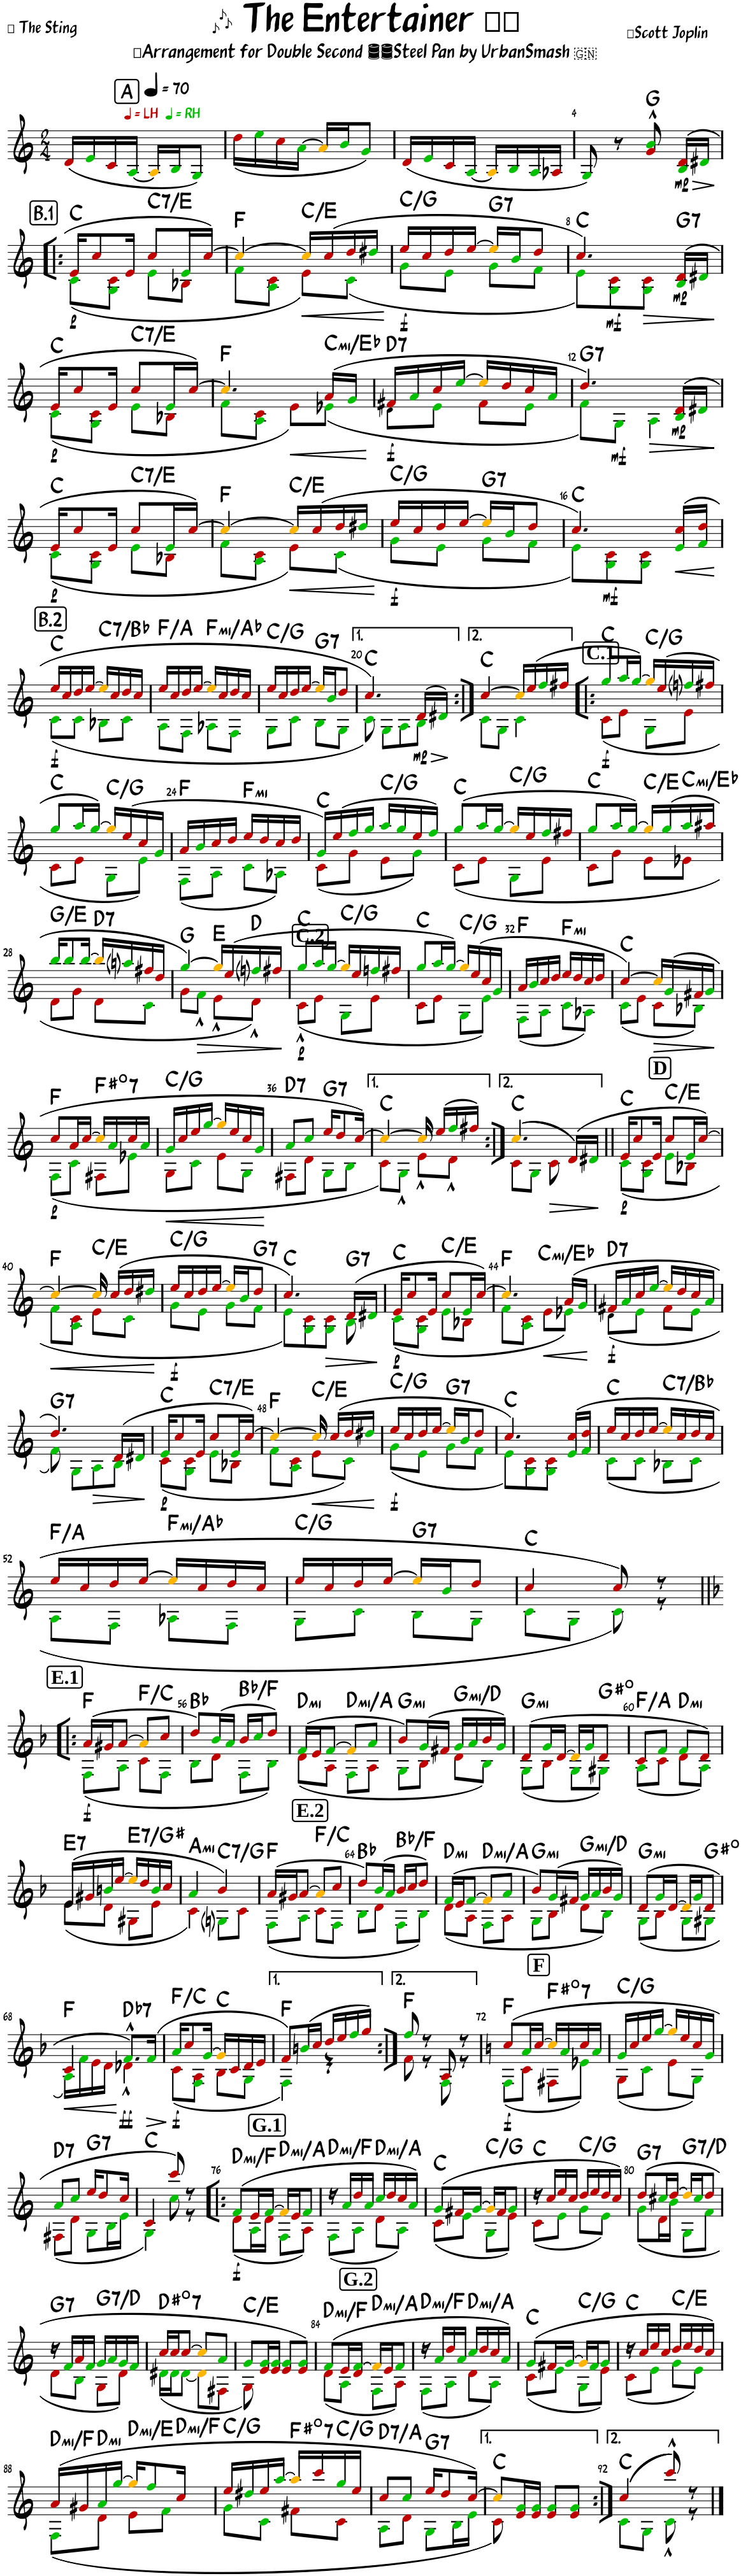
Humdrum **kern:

**kern	**dynam	**harte
*part1	*part1	*part1
*staff1	*staff1	*
*I"Alto Steel Drums	*	*
*I'A. St. Dr.	*	*
*clefG2	*	*
*k[]	*	*
*M2/4	*	*
*MM70	*	*
!!LO:REH:place=s1:a:B:rj:fs=14:t=A
=1	=1	=1
(16di/LL	.	.
16ej/	.	.
16ci/	.	.
!LO:TX:a:color=#C00000:t=[quarter] = LH	!	!
!LO:TX:a:color=#00C000:t=[quarter] = RH	!	!
[16Aj/JJ	.	.
16AZ/LL]	.	.
16Bj/J	.	.
8Gj/J)	.	.
=2	=2	=2
(<16ddi\LL	.	.
16eej\	.	.
16cci\	.	.
[16aj\JJ	.	.
16aZ/LL]	.	.
16bj/J	.	.
8gj/J)	.	.
=3	=3	=3
(16di/LL	.	.
16ej/	.	.
16ci/	.	.
[16Aj/JJ	.	.
16AZ/LL]	.	.
16Bj/	.	.
16Aj/	.	.
16A-Xi/JJ	.	.
=4	=4	=4
8Gj/)	.	.
8r	.	.
!	!	!LO:H:kt=N.C.
8gi/^^ 8bj/^^	.	N
!	!LO:HP:b	!
!	!LO:DY:n=1:b	!
(16Bj/ 16di/LL	> mp	.
16d#Xj/JJ	.	.
.	]	.
!!LO:LB:g=z
!!LO:REH:place=s1:a:B:rj:fs=14:t=B.1
=5!|:	=5!|:	=5!|:
*^	*	*
!	!	!LO:DY:b	!LO:H:kt=N.C.
16ei/KL	(8cj\L	p	N
8cci/	.	.	.
.	8Gj\ 8ci\J	.	.
16ei/Jk	.	.	.
!	!	!	!LO:H:kt=7
8cci/L	8ej\L	.	C:7/3
16ej/L	8B-Xi\J	.	.
[16cci/JJ)	.	.	.
=6	=6	=6	=6
!	!	!	!LO:H:kt=N.C.
4ccZ/_	8fj\L	.	N
.	8Aj\ 8ci\J	.	.
!	!	!LO:HP:b	!LO:H:kt=N.C.
16ccZ/LL]	8ei\L)	<	N
(16cci/	.	.	.
16ddi/	(8cj\J	.	.
16dd#Xj/JJ	.	.	.
*v	*v	*	*
.	[	.
=7	=7	=7
*^	*	*
!	!	!LO:DY:b	!LO:H:kt=N.C.
16eei/LL	8gj\L	f	N
16cci/	.	.	.
16ddi/	8ej\J	.	.
[16eei/JJ	.	.	.
!	!	!	!LO:H:kt=7
16eeZ/LL]	8gj\L	.	G:7
16bj/J	.	.	.
8ddi/J	8fj\J	.	.
=8	=8	=8	=8
!	!	!	!LO:H:kt=N.C.
4.cci/)	8ej\L)	.	N
!	!	!LO:DY:b	!
.	8Gj\ 8ci\	mf	.
!	!	!LO:HP:b	!
.	8Gj\ 8ci\J	>	.
!	!	!LO:DY:b	!LO:H:kt=7
(16Bj/ 16di/LL	8ryy	mp	G:7
16d#Xj/JJ	.	.	.
!!LO:LB:g=z	!!
=9	=9	=9	=9
!	!	!LO:DY:b	!LO:H:kt=N.C.
16ei/KL	(8cj\L	p	N
8cci/	.	.	.
.	8Gj\ 8ci\J	.	.
16ei/Jk	.	.	.
!	!	!	!LO:H:kt=7
8cci/L	8ej\L	.	C:7/3
16ej/L	8B-Xi\J	.	.
[16cci/JJ)	.	.	.
=10	=10	=10	=10
!	!	!	!LO:H:kt=N.C.
4.ccZ/]	8fj\L	.	N
.	8Aj\ 8ci\J	.	.
!	!	!LO:HP:b	!
.	8ei\L)	<	.
!	!	!	!LO:H:kt=mi
(16ai/LL	(8e-Xj\J	.	C:min/b3
16gj/JJ	.	.	.
*v	*v	*	*
.	]	.
=11	=11	=11
*^	*	*
!	!	!LO:DY:b	!LO:H:kt=7
16f#Xi/LL	8d!\L	f	D:7
16aj/	.	.	.
16cci/	8ej\J	.	.
[16eej/JJ	.	.	.
16eeZ/LL]	8f#i\L	.	.
16ddi/	.	.	.
16cci/	8ej\J	.	.
16aj/JJ	.	.	.
=12	=12	=12	=12
!	!	!	!LO:H:kt=7
4.ddi/)	8fj\L)	.	G:7
!	!	!LO:DY:b	!
.	8Gj\J	mf	.
!	!	!LO:HP:b	!
.	4Aj\	>	.
!	!	!LO:DY:b	!
(16Bj/ 16di/LL	.	mp	.
16d#Xj/JJ	.	.	.
*v	*v	*	*
.	[	.
!!LO:LB:g=z
=13	=13	=13
*^	*	*
!	!	!LO:DY:b	!LO:H:kt=N.C.
16ei/KL	(8cj\L	p	N
8cci/	.	.	.
.	8Gj\ 8ci\J	.	.
16ei/Jk	.	.	.
!	!	!	!LO:H:kt=7
8cci/L	8ej\L	.	C:7/3
16ej/L	8B-Xi\J	.	.
[16cci/JJ)	.	.	.
=14	=14	=14	=14
!	!	!	!LO:H:kt=N.C.
4ccZ/_	8fj\L	.	N
.	8Aj\ 8ci\J	.	.
!	!	!LO:HP:b	!LO:H:kt=N.C.
16ccZ/LL]	8ei\L)	<	N
(16cci/	.	.	.
16ddi/	(8cj\J	.	.
16dd#Xj/JJ	.	.	.
*v	*v	*	*
.	]	.
=15	=15	=15
*^	*	*
!	!	!LO:DY:b	!LO:H:kt=N.C.
16eei/LL	8gj\L	f	N
16cci/	.	.	.
16ddi/	8ej\J	.	.
[16eei/JJ	.	.	.
!	!	!	!LO:H:kt=7
16eeZ/LL]	8gj\L	.	G:7
16bj/J	.	.	.
8ddi/J	8fj\J	.	.
=16	=16	=16	=16
!	!	!	!LO:H:kt=N.C.
4.cci/)	8ej\L)	.	N
!	!	!LO:DY:b	!
.	8Gj\ 8ci\	mf	.
.	8Gj\ 8ci\J	.	.
!	!	!LO:HP:b	!
(16ej/ 16cci/LL	8ryy	<	.
16fj/ 16ddi/JJ	.	.	.
*v	*v	*	*
.	[	.
!!LO:LB:g=z
!!LO:REH:place=s1:a:B:rj:fs=14:t=B.2
=17	=17	=17
*^	*	*
!	!	!LO:DY:b	!LO:H:kt=N.C.
16eei/LL	(8cj\L	f	N
16cci/	.	.	.
16ddi/	8cj\J	.	.
[16eei/JJ	.	.	.
!	!	!	!LO:H:kt=7
16eeZ/LL]	8B-Xj\L	.	C:7/b7
16cci/	.	.	.
16ddi/	8cj\J	.	.
16cci/JJ	.	.	.
=18	=18	=18	=18
!	!	!	!LO:H:kt=N.C.
16eei/LL	8Aj\L	.	N
16cci/	.	.	.
16ddi/	8Fj\J	.	.
[16eei/JJ	.	.	.
!	!	!	!LO:H:kt=mi
16eeZ/LL]	8A-Xj\L	.	F:min/b3
16cci/	.	.	.
16ddi/	8Fj\J	.	.
16cci/JJ	.	.	.
=19	=19	=19	=19
!	!	!	!LO:H:kt=N.C.
16eei/LL	8Gj\L	.	N
16cci/	.	.	.
16ddi/	8cj\J	.	.
[16eei/JJ	.	.	.
!	!	!	!LO:H:kt=7
16eeZ/LL]	8Bj\L	.	G:7
16bj/J	.	.	.
8ddi/J	8Gj\J	.	.
=20	=20	=20	=20
!	!	!	!LO:H:kt=N.C.
4.cci/)	8cj\)	.	N
.	8Gj\L	.	.
.	8Aj\	.	.
!	!	!LO:HP:b	!
!	!	!LO:DY:n=1:b	!
(16di/LL	8Bj\J	> mp	.
16d#Xj/JJ)	.	.	.
*v	*v	*	*
.	[	.
=21:|!	=21:|!	=21:|!
*^	*	*
!	!	!	!LO:H:kt=N.C.
[4cci/	8cj\L	.	N
.	8Gj\J	.	.
16ccZ/LL]	4cj\	.	.
(16eei/	.	.	.
16ffj/	.	.	.
16ff#Xi/JJ	.	.	.
=22!|:	=22!|:	=22!|:	=22!|:
!LO:TX:a:B:t=C.1	!	!	!
!	!	!LO:DY:b	!LO:H:kt=N.C.
8ggj/L	(8ci\L	f	N
16aaj/L	8ei\J	.	.
[16ggj/JJ)	.	.	.
!	!	!	!LO:H:kt=N.C.
16ggZ/LL]	8Gj\L	.	N
(16eei/	.	.	.
16ffnVj/	8ei\J	.	.
16ff#Xi/JJ	.	.	.
!!LO:LB:g=z	!!
=23	=23	=23	=23
!	!	!	!LO:H:kt=N.C.
8ggj/L	8ci\L	.	N
16aaj/L	8ei\J	.	.
[16ggj/JJ)	.	.	.
!	!	!	!LO:H:kt=N.C.
16ggZ/LL]	8Gj\L	.	N
(16eei/	.	.	.
16cci/	8ej\J)	.	.
16gj/JJ	.	.	.
=24	=24	=24	=24
!	!	!	!LO:H:kt=N.C.
16ai/LL	(8Fj\L	.	N
16bj/	.	.	.
16cci/	8Aj\J	.	.
16ddi/JJ	.	.	.
!	!	!	!LO:H:kt=mi
16eei/LL	8cj\L	.	F:min
16ddi/	.	.	.
16cci/	8A-Xj\J)	.	.
16ddi/JJ	.	.	.
=25	=25	=25	=25
!	!	!	!LO:H:kt=N.C.
16gj/LL)	(8ci\L	.	N
(16eei/	.	.	.
16ffj/	8gi\J	.	.
16ggj/JJ	.	.	.
!	!	!	!LO:H:kt=N.C.
16aaj/LL	8ei\L	.	N
16ggj/	.	.	.
16eei/	8gj\J)	.	.
16ffj/JJ)	.	.	.
=26	=26	=26	=26
!	!	!	!LO:H:kt=N.C.
(8ggj/L	(8ci\L	.	N
16aaj/L	8ei\J	.	.
[16ggj/JJ	.	.	.
!	!	!	!LO:H:kt=N.C.
16ggZ/LL]	8Gj\L	.	N
16eei/	.	.	.
16ffj/	8ei\J	.	.
16ff#Xi/JJ	.	.	.
=27	=27	=27	=27
!	!	!	!LO:H:kt=N.C.
8ggj/L	8ci\L	.	N
16aaj/L	8gi\J	.	.
[16ggj/JJ)	.	.	.
!	!	!	!LO:H:kt=N.C.
16ggZ/LL]	8ei\L	.	N
(16ggj/	.	.	.
!	!	!	!LO:H:kt=mi
16aaj/	8e-Xi\J	.	C:min/b3
16aa#Xi/JJ	.	.	.
!!LO:LB:g=z	!!
=28	=28	=28	=28
!	!	!	!LO:H:kt=N.C.
16bbj/KL	8di\L	.	N
8bbj/	.	.	.
.	8gi\J	.	.
[16bbj/Jk	.	.	.
!	!	!	!LO:H:kt=7
16bbZ/LL]	8di\L	.	D:7
16aanVj/	.	.	.
16ff#Xi/	8cj\J	.	.
16ddi/JJ	.	.	.
=29	=29	=29	=29
!	!	!	!LO:H:kt=N.C.
[4ggj/)	8gi\L	.	N
!	!	!LO:HP:b	!
.	8f^^j\J	>	.
!	!	!	!LO:H:kt=N.C.
16ggZ/LL]	8e^^i\L	.	N
(16eei/	.	.	.
!	!	!	!LO:H:kt=N.C.
16ffnVj/	8d^^i\J)	.	N
16ff#Xi/JJ	.	.	.
*v	*v	*	*
.	]	.
=30	=30	=30
*^	*	*
!LO:TX:a:B:t=C.2	!	!	!
!	!	!LO:DY:b	!LO:H:kt=N.C.
8ggj/L	(8c^^i\L	p	N
16aaj/L	8ei\J	.	.
[16ggj/JJ	.	.	.
!	!	!	!LO:H:kt=N.C.
16ggZ/LL]	8Gj\L	.	N
16eei/	.	.	.
16ffnj/	8ei\J	.	.
16ff#Xi/JJ	.	.	.
=31	=31	=31	=31
!	!	!	!LO:H:kt=N.C.
8ggj/L	8ci\L	.	N
16aaj/L	8ei\J	.	.
[16ggj/JJ)	.	.	.
!	!	!	!LO:H:kt=N.C.
16ggZ/LL]	8Gj\L	.	N
(16eei/	.	.	.
16cci/	8ej\J)	.	.
16gj/JJ	.	.	.
=32	=32	=32	=32
!	!	!	!LO:H:kt=N.C.
16ai/LL	(8Fj\L	.	N
16bj/	.	.	.
16cci/	8Aj\J	.	.
16ddi/JJ	.	.	.
!	!	!	!LO:H:kt=mi
16eei/LL	8cj\L	.	F:min
16ddi/	.	.	.
16cci/	8A-Xj\J)	.	.
16ddi/JJ	.	.	.
=33	=33	=33	=33
!	!	!	!LO:H:kt=N.C.
[4cci/)	(8cj\L	.	N
.	8ei\J	.	.
!	!	!LO:HP:b	!
16ccZ/LL]	8ci\L	>	.
(16gj/	.	.	.
16f#Xi/	8B-Xj\J)	.	.
16gj/JJ	.	.	.
*v	*v	*	*
.	]	.
!!LO:LB:g=z
=34	=34	=34
*^	*	*
!	!	!LO:DY:b	!LO:H:kt=N.C.
8cci/L	(8Fj\L	p	N
16ai/L	8cj\J	.	.
[16cci/JJ	.	.	.
!	!	!	!LO:H:kt=7
16ccZ/LL]	8F#Xi\L	.	F#:dim7
16aj/	.	.	.
16cci/	8e-Xj\J	.	.
16aj/JJ	.	.	.
=35	=35	=35	=35
!	!	!LO:HP:b	!LO:H:kt=N.C.
16gj/LL	8Gi\L	<	N
16cci/	.	.	.
16eei/	8cj\J	.	.
[16ggj/JJ	.	.	.
16ggZ/LL]	8ei\L	.	.
16eei/	.	.	.
16cci/	8Gj\J	.	.
16gj/JJ	.	.	.
*v	*v	*	*
.	]	.
=36	=36	=36
*^	*	*
!	!	!	!LO:H:kt=7
8aj/L	8F#Xi\L	.	D:7
8ccj/J	8di\J	.	.
!	!	!	!LO:H:kt=7
16eei/KL	8Gj\L	.	G:7
8ddi/	.	.	.
.	8Bj\J	.	.
[16cci/Jk)	.	.	.
=37	=37	=37	=37
!	!	!	!LO:H:kt=N.C.
4ccZ/_	8ci\L)	.	N
.	8G^^j\J	.	.
16ccZ/]	8e^^i\L	.	.
(16eei/LL	.	.	.
16ffj/	8d^^i\J	.	.
16ff#Xi/JJ)	.	.	.
=38:|!	=38:|!	=38:|!	=38:|!
!	!	!	!LO:H:kt=N.C.
((>4.ccZ/	8ci\L	.	N
.	8Gj\J	.	.
!	!	!LO:HP:b	!
.	8ci\	>	.
(16di/LL))	8ryy	.	.
16d#Xj/JJ	.	.	.
*v	*v	*	*
.	[	.
=39||	=39||	=39||
*^	*	*
!LO:TX:a:B:t=D	!	!	!
!	!	!LO:DY:b	!LO:H:kt=N.C.
16ei/KL	(8cj\L	p	N
8cci/	.	.	.
.	8Gj\ 8ci\J	.	.
16ei/Jk	.	.	.
!	!	!	!LO:H:kt=N.C.
8cci/L	8ej\L	.	N
16ej/L	8B-Xi\J	.	.
[16cci/JJ)	.	.	.
!!LO:LB:g=z	!!
=40	=40	=40	=40
!	!	!LO:HP:b	!LO:H:kt=N.C.
4ccZ/_	8fj\L	<	N
.	8Aj\ 8ci\J	.	.
!	!	!	!LO:H:kt=N.C.
16ccZ/]	8ei\L	.	N
(16cci/LL	.	.	.
16ddi/	8cj\J	.	.
16dd#Xj/JJ	.	.	.
*v	*v	*	*
.	]	.
=41	=41	=41
*^	*	*
!	!	!LO:DY:b	!LO:H:kt=N.C.
16eei/LL	8gj\L	f	N
16cci/	.	.	.
16ddi/	8ej\J	.	.
[16eei/JJ	.	.	.
16eeZ/LL]	8gj\L	.	.
16bj/J	.	.	.
!	!	!	!LO:H:kt=7
8ddi/J	8fj\J	.	G:7
=42	=42	=42	=42
!	!	!	!LO:H:kt=N.C.
4.cci/)	8ej\L)	.	N
.	8Gj\ 8ci\	.	.
!	!	!LO:HP:b	!
.	8Gj\ 8ci\J	>	.
!	!	!	!LO:H:kt=7
(16di/LL	8Bj\	.	G:7
16d#Xj/JJ	.	.	.
*v	*v	*	*
.	[	.
=43	=43	=43
*^	*	*
!	!	!LO:DY:b	!LO:H:kt=N.C.
16ei/KL	(8cj\L	p	N
8cci/	.	.	.
.	8Gj\ 8ci\J	.	.
16ei/Jk	.	.	.
!	!	!	!LO:H:kt=N.C.
8cci/L	8ej\L	.	N
16ej/L	8B-Xi\J	.	.
[16cci/JJ)	.	.	.
=44	=44	=44	=44
!	!	!	!LO:H:kt=N.C.
4.ccZ/]	8fj\L	.	N
.	8Aj\ 8ci\J	.	.
!	!	!LO:HP:b	!
.	8ei\L	<	.
!	!	!	!LO:H:kt=mi
(16ai/LL	8e-Xj\J)	.	C:min/b3
16gj/JJ	.	.	.
*v	*v	*	*
.	]	.
=45	=45	=45
*^	*	*
!	!	!LO:DY:b	!LO:H:kt=7
16f#Xi/LL	(8d!\L	f	D:7
16aj/	.	.	.
16cci/	8ej\J	.	.
[16eej/JJ	.	.	.
16eeZ/LL]	8f#i\L	.	.
16ddi/	.	.	.
16cci/	8ej\J	.	.
16aj/JJ	.	.	.
!!LO:LB:g=z	!!
=46	=46	=46	=46
!	!	!	!LO:H:kt=7
4.ddi/)	8fj\)	.	G:7
.	8Gj\L	.	.
!	!	!LO:HP:b	!
.	8Aj\	>	.
(16di/LL	8Bj\J	.	.
16d#Xj/JJ	.	.	.
*v	*v	*	*
.	[	.
=47	=47	=47
*^	*	*
!	!	!LO:DY:b	!LO:H:kt=N.C.
16ej/KL	(8ci\L	p	N
8cci/	.	.	.
.	8Gj\ 8ci\J	.	.
16ei/Jk	.	.	.
!	!	!	!LO:H:kt=7
8cci/L	8ej\L	.	C:7/3
16ej/L	8B-Xi\J	.	.
[16cci/JJ)	.	.	.
=48	=48	=48	=48
!	!	!	!LO:H:kt=N.C.
4ccZ/_	8fj\L	.	N
.	8Aj\ 8ci\J	.	.
!	!	!LO:HP:b	!LO:H:kt=N.C.
16ccZ/]	8ei\L	<	N
(16cci/LL	.	.	.
16ddi/	8cj\J)	.	.
16dd#Xj/JJ	.	.	.
*v	*v	*	*
.	]	.
=49	=49	=49
*^	*	*
!	!	!LO:DY:b	!LO:H:kt=N.C.
16eei/LL	(8gj\L	f	N
16cci/	.	.	.
16ddi/	8ej\J	.	.
[16eei/JJ	.	.	.
!	!	!	!LO:H:kt=7
16eeZ/LL]	8gj\L	.	G:7
16bj/J	.	.	.
8ddi/J	8fj\J	.	.
=50	=50	=50	=50
!	!	!	!LO:H:kt=N.C.
4.cci/)	8ej\L)	.	N
.	8Gj\ 8ci\	.	.
.	8Gj\ 8ci\J	.	.
(16ej/ 16cci/LL	8ryy	.	.
16fj/ 16ddi/JJ	.	.	.
=51	=51	=51	=51
!	!	!	!LO:H:kt=N.C.
16eei/LL	(8cj\L	.	N
16cci/	.	.	.
16ddi/	8cj\J	.	.
[16eei/JJ	.	.	.
!	!	!	!LO:H:kt=7
16eeZ/LL]	8B-Xj\L	.	C:7/b7
16cci/	.	.	.
16ddi/	8cj\J	.	.
16cci/JJ	.	.	.
!!LO:LB:g=z	!!
=52	=52	=52	=52
!	!	!	!LO:H:kt=N.C.
16eei/LL	8Aj\L	.	N
16cci/	.	.	.
16ddi/	8Fj\J	.	.
[16eei/JJ	.	.	.
!	!	!	!LO:H:kt=mi
16eeZ/LL]	8A-Xj\L	.	F:min/b3
16cci/	.	.	.
16ddi/	8Fj\J	.	.
16cci/JJ	.	.	.
=53	=53	=53	=53
!	!	!	!LO:H:kt=N.C.
16eei/LL	8Gj\L	.	N
16cci/	.	.	.
16ddi/	8cj\J	.	.
[16eei/JJ	.	.	.
!	!	!	!LO:H:kt=7
16eeZ/LL]	8Bj\L	.	G:7
16bj/J	.	.	.
8ddi/J	8Gj\J	.	.
=54	=54	=54	=54
!	!	!	!LO:H:kt=N.C.
4cci/	8cj\L	.	N
.	8Gj\J	.	.
8cci/)	8cj\)	.	.
8r	8r	.	.
!!LO:LB:g=z	!!
=55!|:	=55!|:	=55!|:	=55!|:
*k[b-]	*	*	*
!LO:TX:a:B:t=E.1	!	!	!
!	!	!LO:DY:b	!LO:H:kt=N.C.
(16ai/LL	(8Fj\L	f	N
16g#Xi/J	.	.	.
[8ai/J	8Aj\J	.	.
!	!	!	!LO:H:kt=N.C.
8aZ/L]	8ci\L	.	N
8cci/J	8Fj\J	.	.
=56	=56	=56	=56
!	!	!	!LO:H:kt=N.C.
8ddi/L)	8B-j\L	.	N
(16b-j/L	8di\J	.	.
16aj/JJ	.	.	.
!	!	!	!LO:H:kt=N.C.
16b-i/LL	8Fj\L	.	N
16ccj/J	.	.	.
8ddi/J)	8B-j\J)	.	.
=57	=57	=57	=57
!	!	!	!LO:H:kt=mi
(16fj/LL	(8di\L	.	D:min
16ei/J	.	.	.
[8fj/J	8Ai\J	.	.
!	!	!	!LO:H:kt=mi
8fZ/L]	8Fj\L	.	D:min/5
8aj/J	8Ai\J	.	.
=58	=58	=58	=58
!	!	!	!LO:H:kt=mi
8b-i/L)	8Gj\L	.	G:min
(16gj/L	8B-i\J	.	.
16f#Xi/JJ	.	.	.
!	!	!	!LO:H:kt=mi
16gj/LL	8di\L	.	G:min/5
16aj/	.	.	.
16b-i/	8B-j\J)	.	.
16gj/JJ)	.	.	.
=59	=59	=59	=59
!	!	!	!LO:H:kt=mi
(8di/L	(8Gj\L	.	G:min
16gj/L	8B-i\J	.	.
[16di/JJ	.	.	.
16dZ/LL]	8Gj\L	.	.
16gj/J	.	.	.
8di/J	8G#Xj\J)	.	G#:dim
=60	=60	=60	=60
!	!	!	!LO:H:kt=N.C.
8ci/L	(8Aj\L	.	N
8fj/J	8ci\J	.	.
!	!	!	!LO:H:kt=mi
8fj/L	8di\L	.	D:min
8di/J)	8Aj\J)	.	.
!!LO:LB:g=z	!!
=61	=61	=61	=61
!	!	!	!LO:H:kt=7
(16ei/LL	(8e\L	.	E:7
16g#Xi/	.	.	.
16bnj/	8di\J	.	.
[16eei/JJ	.	.	.
!	!	!	!LO:H:kt=7
16eeZ/LL]	8G#Xi\L	.	E:7/3
16ddi/	.	.	.
16bj/	8ei\J	.	.
16cci/JJ	.	.	.
=62	=62	=62	=62
!	!	!	!LO:H:kt=mi
4aj/	4ci\)	.	A:min
!	!	!	!LO:H:kt=7
4b-i/)	8GnVj\L	.	C:7/5
.	8ci\J	.	.
=63	=63	=63	=63
!LO:TX:a:B:t=E.2	!	!	!LO:H:kt=N.C.
(16ai/LL	(8Fj\L	.	N
16g#Xi/J	.	.	.
[8ai/J	8Aj\J	.	.
!	!	!	!LO:H:kt=N.C.
8aZ/L]	8ci\L	.	N
8cci/J	8Fj\J	.	.
=64	=64	=64	=64
!	!	!	!LO:H:kt=N.C.
8ddi/L)	8B-j\L	.	N
(16b-j/L	8di\J	.	.
16aj/JJ	.	.	.
!	!	!	!LO:H:kt=N.C.
16b-i/LL	8Fj\L	.	N
16cci/J	.	.	.
8ddi/J)	8B-j\J)	.	.
=65	=65	=65	=65
!	!	!	!LO:H:kt=mi
(16fj/LL	(8di\L	.	D:min
16ei/J	.	.	.
[8fj/J	8Ai\J	.	.
!	!	!	!LO:H:kt=mi
8fZ/L]	8Fj\L	.	D:min/5
8aj/J	8Ai\J	.	.
=66	=66	=66	=66
!	!	!	!LO:H:kt=mi
8b-i/L)	8Gj\L	.	G:min
(16gj/L	8B-i\J	.	.
16f#Xi/JJ	.	.	.
!	!	!	!LO:H:kt=mi
16gj/LL	8di\L	.	G:min/5
16aj/	.	.	.
16b-i/	8B-j\J)	.	.
16gj/JJ)	.	.	.
=67	=67	=67	=67
!	!	!	!LO:H:kt=mi
(8di/L	(8Gj\L	.	G:min
16gj/L	8B-i\J	.	.
[16di/JJ	.	.	.
16dZ/LL]	8Gj\L	.	.
16gj/J	.	.	.
8di/J	8G#Xj\J	.	G#:dim
!!LO:LB:g=z	!!
=68	=68	=68	=68
!	!	!LO:HP:b	!LO:H:kt=N.C.
4ci/	16Aj\LL)	<	N
.	16fj\	.	.
.	16ei\	.	.
.	16di\JJ	.	.
!	!	!LO:DY:n=1:b	!LO:H:kt=7
8.f^^j/L)	4d-X^^i\	[ ff	Db:7
(16fj/Jk	.	.	.
*v	*v	*	*
.	[	.
=69	=69	=69
*^	*	*
!	!	!LO:DY:b	!LO:H:kt=N.C.
16aj/KL	(8ci\L	f	N
8cci/	.	.	.
.	8Fj\ 8Ai\J	.	.
[16gj/Jk	.	.	.
!	!	!	!LO:H:kt=N.C.
16gZ/LL]	8B-i\L	.	N
16ci/	.	.	.
16di/	8Gj\J	.	.
16ei/JJ	.	.	.
=70	=70	=70	=70
!	!	!	!LO:H:kt=N.C.
8fi/L)	4Fj\)	.	N
(16bnj/L	.	.	.
16cci/JJ	.	.	.
16ddi/LL	4r	.	.
16eei/	.	.	.
16ffj/	.	.	.
16ggi/JJ)	.	.	.
=71:|!	=71:|!	=71:|!	=71:|!
!	!	!	!LO:H:kt=N.C.
8ffj/	8fi\	.	N
8r	8r	.	.
8Ai/	8Fj\	.	.
8r	8r	.	.
=72	=72	=72	=72
*k[]	*	*	*
!LO:TX:a:B:t=F	!	!	!
!	!	!LO:DY:b	!LO:H:kt=N.C.
(8cci/L	(8Fj\L	f	N
16aj/L	8ci\J	.	.
[16cci/JJ	.	.	.
!	!	!	!LO:H:kt=7
16ccZ/LL]	8F#Xi\L	.	F#:dim7
16aj/	.	.	.
16cci/	8e-Xj\J)	.	.
16aj/JJ	.	.	.
=73	=73	=73	=73
!	!	!	!LO:H:kt=N.C.
16gj/LL	(8Gi\L	.	N
16cci/	.	.	.
16eei/	8cj\J	.	.
[16ggj/JJ	.	.	.
16ggZ/LL]	8ei\L	.	.
16eei/	.	.	.
16cci/	8Gj\J)	.	.
16gj/JJ	.	.	.
!!LO:LB:g=z	!!
=74	=74	=74	=74
!	!	!	!LO:H:kt=7
8aj/L	(8F#Xi\L	.	D:7
8ccj/J	8di\J	.	.
!	!	!	!LO:H:kt=7
16eei/KL	8Gj\L	.	G:7
8ddi/	.	.	.
.	16Bj\L	.	.
16cci/Jk	16ej\JJ	.	.
=75	=75	=75	=75
!	!	!	!LO:H:kt=N.C.
4ci/	4Gj\)	.	N
8ccci/)	8ccj\	.	.
8r	8r	.	.
=76!|:	=76!|:	=76!|:	=76!|:
!LO:TX:a:B:t=G.1	!	!	!
!	!	!LO:DY:b	!LO:H:kt=mi
(8fj/L	(8di\L	f	D:min/b3
16ei/L	16Aj\L	.	.
[16fj/JJ	16di\JJ	.	.
!	!	!	!LO:H:kt=mi
16fZ/LL]	8Fj\L	.	D:min/5
16ei/J	.	.	.
8fj/J	8Ai\J)	.	.
=77	=77	=77	=77
!	!	!	!LO:H:kt=mi
16r	(8Fj\L	.	D:min/b3
16aj/LL	.	.	.
16ddi/	8Aj\J	.	.
16aj/JJ	.	.	.
!	!	!	!LO:H:kt=mi
16ccj/LL	8di\L	.	D:min/5
16ddi/	.	.	.
16cci/	8Aj\J)	.	.
16aj/JJ)	.	.	.
=78	=78	=78	=78
!	!	!	!LO:H:kt=N.C.
(8gj/L	(8ci\L	.	N
16f#Xi/L	8ej\J	.	.
[16gj/JJ	.	.	.
!	!	!	!LO:H:kt=N.C.
16gZ/LL]	8Gj\L	.	N
16f#i/J	.	.	.
8gj/J	8ei\J)	.	.
=79	=79	=79	=79
!	!	!	!LO:H:kt=N.C.
16r	(8ci\L	.	N
16cci/LL	.	.	.
16eei/	8ej\J	.	.
16cci/JJ	.	.	.
!	!	!	!LO:H:kt=N.C.
16ddi/LL	8gj\L	.	N
16eei/	.	.	.
16ddi/	8ej\J)	.	.
16cci/JJ)	.	.	.
=80	=80	=80	=80
!	!	!	!LO:H:kt=7
(8ddi/L	(8gj\L	.	G:7
16cc#Xj/L	16di\L	.	.
[16ddi/JJ	16bj\JJ	.	.
!	!	!	!LO:H:kt=7
16ddZ/LL]	8Gj\L	.	G:7/5
16cc#j/J	.	.	.
8ddi/J	8fj\J	.	.
!!LO:LB:g=z	!!
=81	=81	=81	=81
!	!	!	!LO:H:kt=7
16r	8di\L	.	G:7
16fj/LL	.	.	.
16ai/	8Bj\J	.	.
16fj/JJ	.	.	.
!	!	!	!LO:H:kt=7
16gj/LL	8Gi\L	.	G:7/5
16aj/	.	.	.
16gj/	8di\J)	.	.
16fj/JJ	.	.	.
=82	=82	=82	=82
!	!	!	!LO:H:kt=7
16cci/LL	(16d#Xj\LL	.	D#:dim7
16cci/J	16d#j\J	.	.
[8cci/J	[8d#j\J	.	.
8ccZ/L]	8d#Z\L]	.	.
8aj/J	8F#Xi\J	.	.
=83	=83	=83	=83
!	!	!	!LO:H:kt=N.C.
8gj/L	8Gi\)	.	N
16ei/ 16gj/L	8ryy	.	.
16ei/ 16gj/JJ	.	.	.
8ei/ 8gj/L	4ryy	.	.
8ei/ 8gj/J)	.	.	.
=84	=84	=84	=84
!LO:TX:a:B:t=G.2	!	!	!LO:H:kt=mi
(8fj/L	(8di\L	.	D:min/b3
16ei/L	8Aj\J	.	.
16di/ [16fj/JJ	.	.	.
!	!	!	!LO:H:kt=mi
16fZ/LL]	8Fj\L	.	D:min/5
16ei/J	.	.	.
8fj/J	8Ai\J)	.	.
=85	=85	=85	=85
!	!	!	!LO:H:kt=mi
16r	(8Fj\L	.	D:min/b3
16aj/LL	.	.	.
16ddi/	8Aj\J	.	.
16aj/JJ	.	.	.
!	!	!	!LO:H:kt=mi
16ccj/LL	8di\L	.	D:min/5
16ddi/	.	.	.
16cci/	8Aj\J)	.	.
16aj/JJ)	.	.	.
=86	=86	=86	=86
!	!	!	!LO:H:kt=N.C.
(8gj/L	(8ci\L	.	N
16f#Xi/L	8ej\J	.	.
[16gj/JJ	.	.	.
!	!	!	!LO:H:kt=N.C.
16gZ/LL]	8Gj\L	.	N
16f#j/J	.	.	.
8gj/J	8ei\J)	.	.
=87	=87	=87	=87
!	!	!	!LO:H:kt=N.C.
16r	(8ci\L	.	N
16cci/LL	.	.	.
16eei/	8ej\J	.	.
16cci/JJ	.	.	.
!	!	!	!LO:H:kt=N.C.
16ddi/LL	8gj\L	.	N
16eei/	.	.	.
16ddi/	8ej\J)	.	.
16cci/JJ)	.	.	.
!!LO:LB:g=z	!!
=88	=88	=88	=88
!	!	!	!LO:H:kt=mi
(16ai/LL	(8Fj\L	.	D:min/b3
16g#Xi/	.	.	.
!	!	!	!LO:H:kt=mi
16aj/	8di\J	.	D:min
[16ggj/JJ	.	.	.
!	!	!	!LO:H:kt=mi
16ggZ/KL]	8ei\L	.	D:min/2
8ffj/	.	.	.
.	8fj\J	.	.
!	!	!	!LO:H:kt=mi
16cci/Jk	.	.	D:min/b3
=89	=89	=89	=89
!	!	!	!LO:H:kt=N.C.
16eei/LL	8gj\L	.	N
16dd#Xj/	.	.	.
16eei/	8cj\J	.	.
[16aaj/JJ	.	.	.
!	!	!	!LO:H:kt=7
16aaZ/LL]	8f#Xi\L	.	F#:dim7
16ccci/	.	.	.
!	!	!	!LO:H:kt=N.C.
16ggj/	8ci\J	.	N
16eei/JJ	.	.	.
=90	=90	=90	=90
!	!	!	!LO:H:kt=7
8cci/L	8Aj\L	.	D:7/5
8ccj/J	8di\J	.	.
!	!	!	!LO:H:kt=7
16eei/KL	8Gj\L	.	G:7
8ddi/	.	.	.
.	16Bj\L	.	.
[16cci/Jk)	16ej\JJ	.	.
=91	=91	=91	=91
!	!	!	!LO:H:kt=N.C.
8ccZ/L]	8ci\)	.	N
16ei/ 16gj/L	8ryy	.	.
16ei/ 16gj/JJ	.	.	.
8ei/ 8gj/L	4ryy	.	.
8ei/ 8gj/J	.	.	.
=92:|!	=92:|!	=92:|!	=92:|!
!	!	!	!LO:H:kt=N.C.
((((4cci/	8cj\L	.	N
.	8Gj\J	.	.
8ccc^^i/))))	8c^^j\	.	.
8r	8r	.	.
*v	*v	*	*
==	==	==
*-	*-	*-
